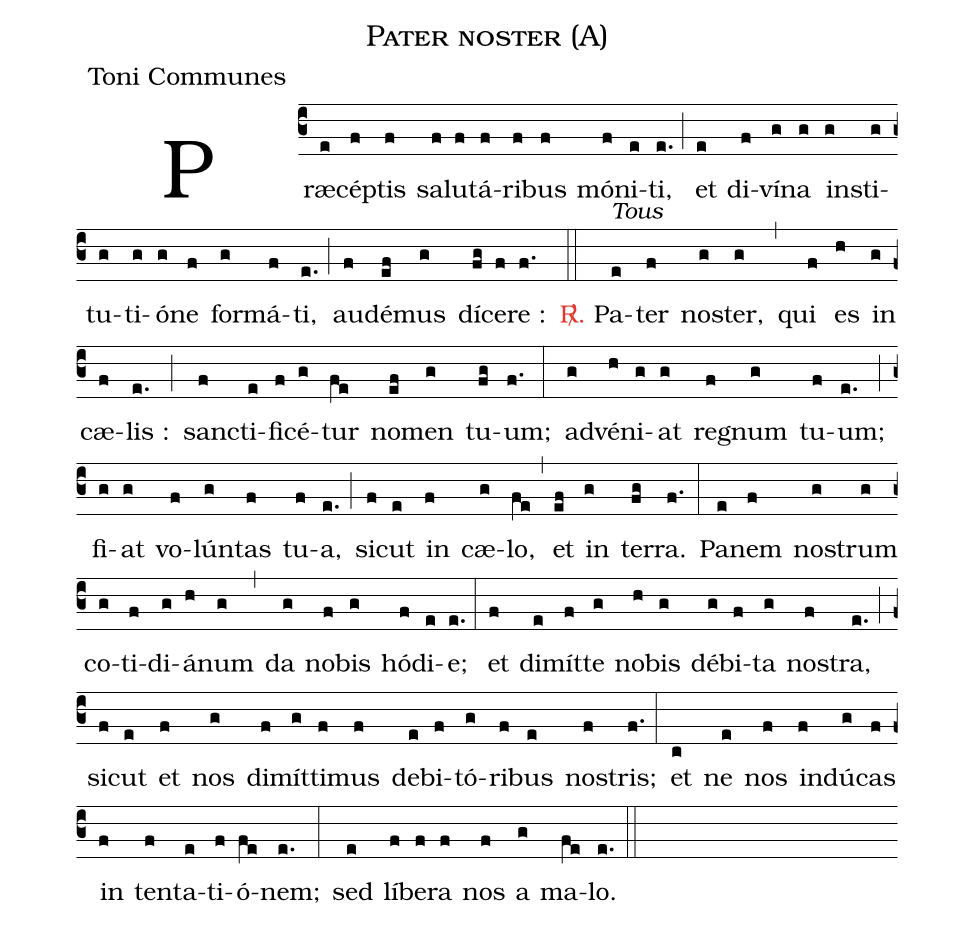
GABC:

name:Pater noster (A);
office-part:Toni Communes;
%%
(c3) Præ(e)cé(f)ptis(f) sa(f)lu(f)tá(f)ri(f)bus(f) mó(f)ni(e)ti,(e.) (;) et(e) di(f)ví(g)na(g) in(g)sti(g)tu(g)ti(g)ó(g)ne(f) for(g)má(f)ti,(e.) (;) au(f)dé(ef)mus(g) dí(fg)ce(f)re :(f.) (::)

<c><sp>R/</sp>.</c> <alt>Tous</alt>Pa(e)ter(f) no(g)ster,(g) (,) qui(f) es(h) in(g) cæ(f)lis :(e.) (;) san(f)cti(e)fi(f)cé(g)tur(fe) no(ef)men(g) tu(fg)um;(f.) (:) ad(g)vé(h)ni(g)at(g) re(f)gnum(g) tu(f)um;(e.) (;) fi(g)at(g) vo(f)lún(g)tas(f) tu(f)a,(e.) (;)
sic(f)ut(e) in(f) cæ(g)lo,(fe) (,) et(ef) in(g) ter(fg)ra.(f.) (:) Pa(e)nem(f) no(g)strum(g) co(g)ti(f)di(g)á(h)num(g) (,) da(g) no(f)bis(g) hó(f)di(e)e;(e.) (:) et(f) di(e)mít(f)te(g) no(h)bis(g) dé(g)bi(f)ta(g) no(f)stra,(e.) (;) sic(f)ut(e) et(f) nos(g) di(f)mít(g)ti(f)mus(f) de(e)bi(f)tó(g)ri(f)bus(e) no(f)stris;(f.) (:) et(c) ne(e) nos(f) in(f)dú(g)cas(f) in(f) ten(f)ta(e)ti(f)ó(fe)nem;(e.) (:) sed(e) lí(f)be(f)ra(f) nos(f) a(g) ma(fe)lo.(e.) (::)
